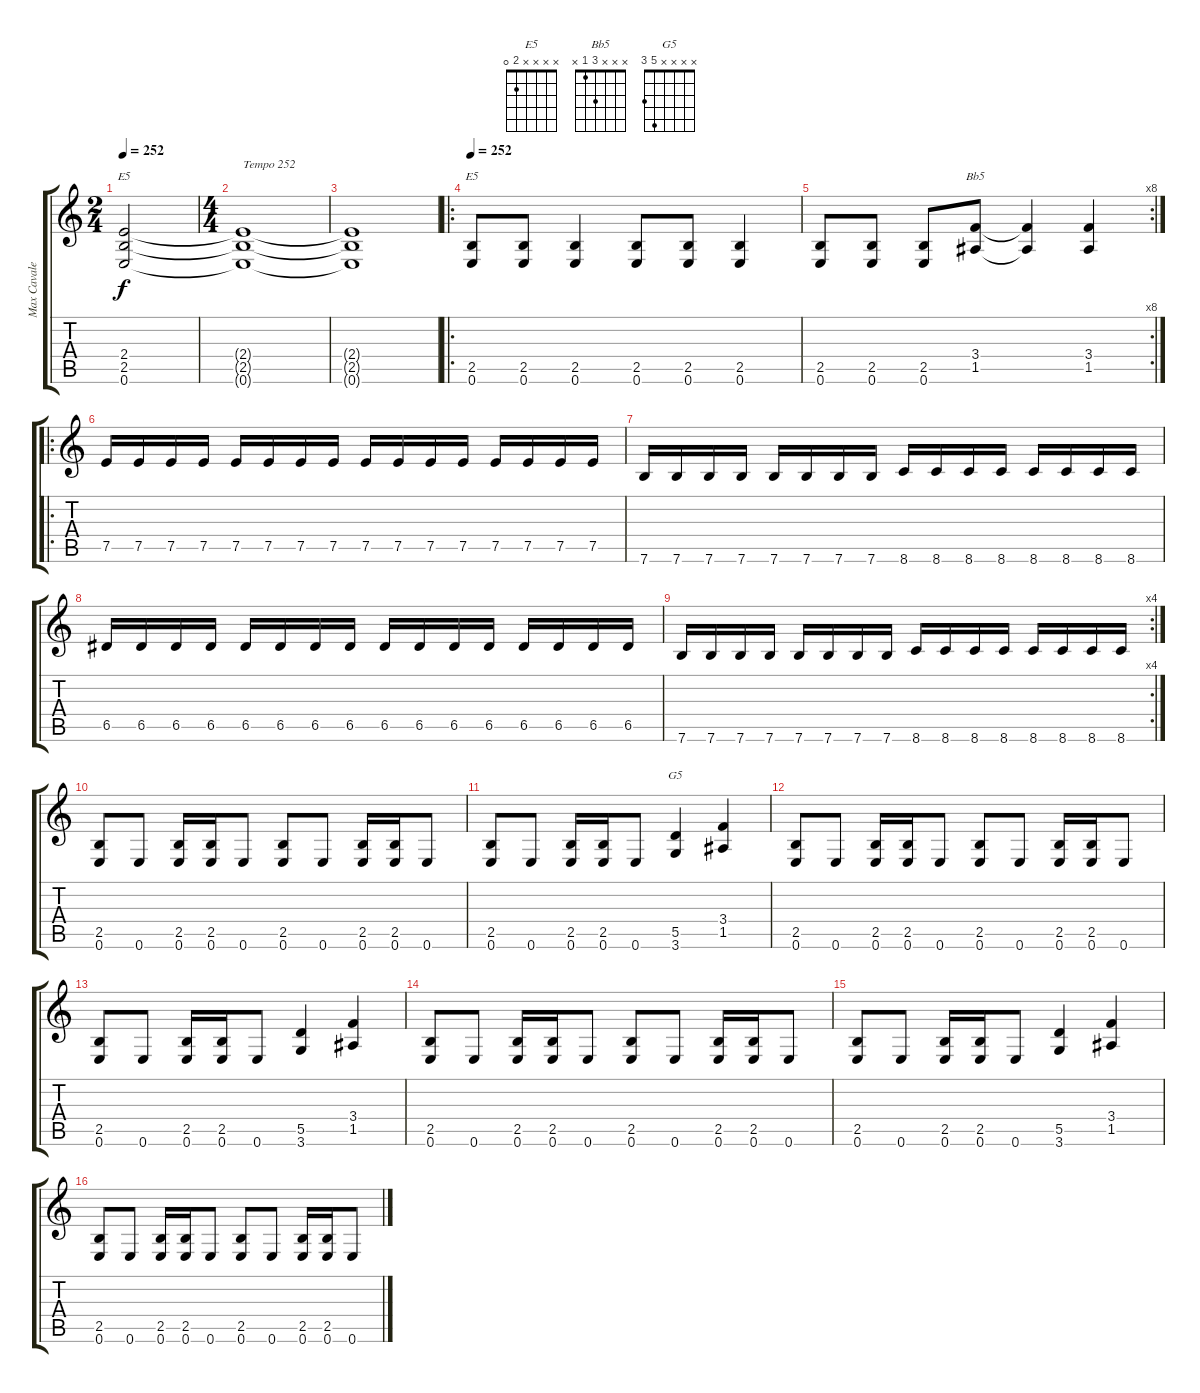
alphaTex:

\track ("Max Cavalera" "Max Cavale") {instrument overdrivenguitar}
\staff {score tabs}
\tuning (E4 B3 G3 D3 A2 E2) {hide}
\chord ("E5" x x x 2 2 0)
\chord ("E5" x x x x 2 0)
\chord ("Bb5" x x x 3 1 x)
\chord ("G5" x x x x 5 3)
\ts (2 4)
\tempo 252
\clef g2
\ks c
(2.4 2.5 0.6).2{ch "E5" dy f} |
\ts (4 4)
(2.4{t} 2.5{t} 0.6{t}).1{txt "Tempo 252"} |
(2.4{t} 2.5{t} 0.6{t}).1 |
\ro
\tempo 252
(2.5 0.6).8{ch "E5"} (2.5 0.6).8 (2.5 0.6).4 (2.5 0.6).8 (2.5 0.6).8 (2.5 0.6).4 |
\rc 8
(2.5 0.6).8 (2.5 0.6).8 (2.5 0.6).8 (3.4 1.5).8{ch "Bb5"} (3.4{t} 1.5{t}).4 (3.4 1.5).4 |
\ro
7.5.16 7.5.16 7.5.16 7.5.16 7.5.16 7.5.16 7.5.16 7.5.16 7.5.16 7.5.16 7.5.16 7.5.16 7.5.16 7.5.16 7.5.16 7.5.16 |
7.6.16 7.6.16 7.6.16 7.6.16 7.6.16 7.6.16 7.6.16 7.6.16 8.6.16 8.6.16 8.6.16 8.6.16 8.6.16 8.6.16 8.6.16 8.6.16 |
6.5.16 6.5.16 6.5.16 6.5.16 6.5.16 6.5.16 6.5.16 6.5.16 6.5.16 6.5.16 6.5.16 6.5.16 6.5.16 6.5.16 6.5.16 6.5.16 |
\rc 4
7.6.16 7.6.16 7.6.16 7.6.16 7.6.16 7.6.16 7.6.16 7.6.16 8.6.16 8.6.16 8.6.16 8.6.16 8.6.16 8.6.16 8.6.16 8.6.16 |
(2.5 0.6).8 0.6.8 (2.5 0.6).16 (2.5 0.6).16 0.6.8 (2.5 0.6).8 0.6.8 (2.5 0.6).16 (2.5 0.6).16 0.6.8 |
(2.5 0.6).8 0.6.8 (2.5 0.6).16 (2.5 0.6).16 0.6.8 (5.5 3.6).4{ch "G5"} (3.4 1.5).4 |
(2.5 0.6).8 0.6.8 (2.5 0.6).16 (2.5 0.6).16 0.6.8 (2.5 0.6).8 0.6.8 (2.5 0.6).16 (2.5 0.6).16 0.6.8 |
(2.5 0.6).8 0.6.8 (2.5 0.6).16 (2.5 0.6).16 0.6.8 (5.5 3.6).4 (3.4 1.5).4 |
(2.5 0.6).8 0.6.8 (2.5 0.6).16 (2.5 0.6).16 0.6.8 (2.5 0.6).8 0.6.8 (2.5 0.6).16 (2.5 0.6).16 0.6.8 |
(2.5 0.6).8 0.6.8 (2.5 0.6).16 (2.5 0.6).16 0.6.8 (5.5 3.6).4 (3.4 1.5).4 |
(2.5 0.6).8 0.6.8 (2.5 0.6).16 (2.5 0.6).16 0.6.8 (2.5 0.6).8 0.6.8 (2.5 0.6).16 (2.5 0.6).16 0.6.8
